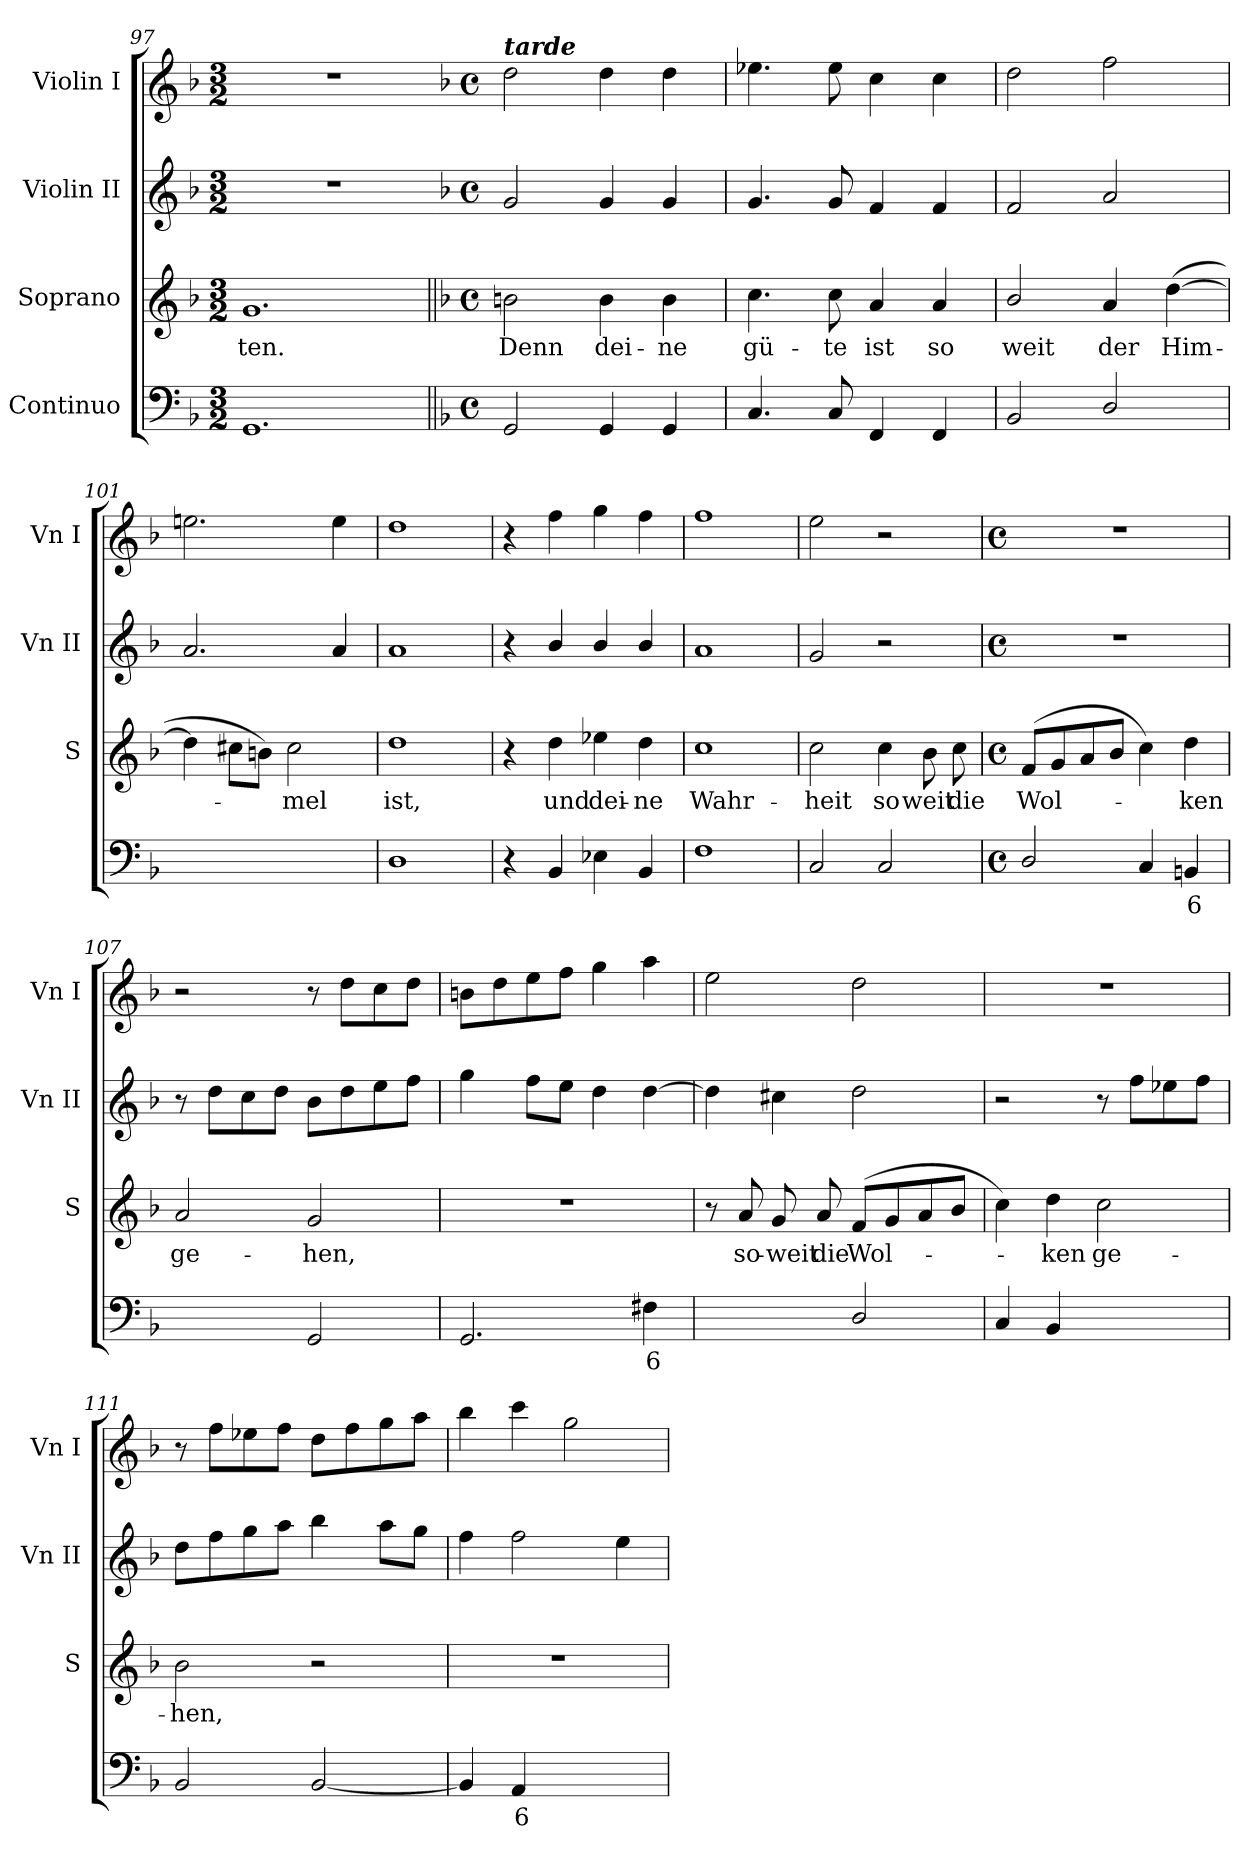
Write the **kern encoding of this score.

**kern	**text	**kern	**text	**kern	**kern
*part4	*part4	*part3	*part3	*part2	*part1
*staff4	*staff4	*staff3	*staff3	*staff2	*staff1
*I"Continuo	*	*I"Soprano	*	*I"Violin II	*I"Violin I
*	*	*I'S	*	*I'Vn II	*I'Vn I
*clefF4	*	*clefG2	*	*clefG2	*clefG2
*k[b-]	*	*k[b-]	*	*k[b-]	*k[b-]
*F:	*	*F:	*	*F:	*F:
*M3/2	*	*M3/2	*	*M3/2	*M3/2
=97	=97	=97	=97	=97	=97
!	!	!	!LO:LY:b	!	!
1.GG	.	1.g	-ten.	1.r	1.r
!!LO:LB:g=z
=98||	=98	=98||	=98	=98	=98
*	*	*	*	*k[b-]	*k[b-]
*	*	*	*	*F:	*F:
*M4/4	*	*M4/4	*	*M4/4	*M4/4
*met(c)	*	*met(c)	*	*met(c)	*met(c)
!	!	!	!	!	!LO:TX:a:Bi:t=tarde
!	!	!	!LO:LY:b	!	!
2GG	.	2bn	Denn	2g	2dd
!	!	!	!LO:LY:b	!	!
4GG	.	4b	dei-	4g	4dd
!	!	!	!LO:LY:b	!	!
4GG	.	4b	-ne	4g	4dd
=99	=99	=99	=99	=99	=99
!	!	!	!LO:LY:b	!	!
4.C	.	4.cc	gü-	4.g	4.ee-X
!	!	!	!LO:LY:b	!	!
8C	.	8cc	-te	8g	8ee-
!	!	!	!LO:LY:b	!	!
4FF	.	4a	ist	4f	4cc
!	!	!	!LO:LY:b	!	!
4FF	.	4a	so	4f	4cc
=100	=100	=100	=100	=100	=100
!	!	!	!LO:LY:b	!	!
2BB-	.	2b-/	weit	2f	2dd
!	!	!	!LO:LY:b	!	!
2D/	.	4a	der	2a	2ff
!	!	!	!LO:LY:b	!	!
.	.	(>[4dd	Him-	.	.
=101	=101	=101	=101	=101	=101
!	!LO:LY:b	!	!	!	!
[2AAyy	4	4dd]	.	2.a	2.een
.	.	8cc#XL	.	.	.
.	.	8bnJ)	.	.	.
!	!	!	!LO:LY:b	!	!
2AAyy]	.	2cc#	mel	.	.
.	.	.	.	4a	4ee
=102	=102	=102	=102	=102	=102
!	!	!	!LO:LY:b	!	!
1D	.	1dd	ist,	1a	1dd
=103	=103	=103	=103	=103	=103
4r	.	4r	.	4r	4r
!	!	!	!LO:LY:b	!	!
4BB-	.	4dd	und	4b-/	4ff
!	!	!	!LO:LY:b	!	!
4E-X	.	4ee-X	dei-	4b-/	4gg
!	!	!	!LO:LY:b	!	!
4BB-	.	4dd	-ne	4b-/	4ff
=104	=104	=104	=104	=104	=104
!	!	!	!LO:LY:b	!	!
1F	.	1cc	Wahr-	1a	1ff
=105	=105	=105	=105	=105	=105
!	!	!	!LO:LY:b	!	!
2C	.	2cc	-heit	2g	2ee
!	!	!	!LO:LY:b	!	!
2C	.	4cc	so	2r	2r
!	!	!	!LO:LY:b	!	!
.	.	8b-	weit	.	.
!	!	!	!LO:LY:b	!	!
.	.	8cc	die	.	.
!!LO:LB:g=z
=106	=106	=106	=106	=106	=106
*M4/4	*	*M4/4	*	*M4/4	*M4/4
*met(c)	*	*met(c)	*	*met(c)	*met(c)
!	!	!	!LO:LY:b	!	!
2D/	.	(<8fL	Wol-	1r	1r
.	.	8g	.	.	.
.	.	8a	.	.	.
.	.	8b-J	.	.	.
4C	.	4cc)	.	.	.
!	!LO:LY:b	!	!LO:LY:b	!	!
4BBn	6	4dd	ken	.	.
=107	=107	=107	=107	=107	=107
!	!LO:LY:b	!	!LO:LY:b	!	!
[4Dyy	4	2a	ge-	8r	2r
.	.	.	.	8ddL	.
4Dyy]	.	.	.	8cc	.
.	.	.	.	8ddJ	.
!	!	!	!LO:LY:b	!	!
2GG	.	2g	-hen,	8b-L	8r
.	.	.	.	8dd	8ddL
.	.	.	.	8ee	8cc
.	.	.	.	8ffJ	8ddJ
=108	=108	=108	=108	=108	=108
2.GG	.	1r	.	4gg	8bnL
.	.	.	.	.	8dd
.	.	.	.	8ffL	8ee
.	.	.	.	8eeJ	8ffJ
.	.	.	.	4dd	4gg
!	!LO:LY:b	!	!	!	!
4F#X	6	.	.	[4dd	4aa
=109	=109	=109	=109	=109	=109
!	!LO:LY:b	!	!	!	!
[4Ayy	4	8r	.	4dd]	2ee
!	!	!	!LO:LY:b	!	!
.	.	8a	so-	.	.
!	!	!	!LO:LY:b	!	!
4Ayy]	.	8g	-weit	4cc#X	.
!	!	!	!LO:LY:b	!	!
.	.	8a	die	.	.
!	!	!	!LO:LY:b	!	!
2D/	.	(<8fL	Wol-	2dd	2dd
.	.	8g	.	.	.
.	.	8a	.	.	.
.	.	8b-J	.	.	.
=110	=110	=110	=110	=110	=110
4C	.	4cc)	.	2r	1r
!	!	!	!LO:LY:b	!	!
4BB-	.	4dd	ken	.	.
!	!LO:LY:b	!	!LO:LY:b	!	!
[4Fyy	4	2cc	ge-	8r	.
.	.	.	.	8ffL	.
4Fyy]	.	.	.	8ee-X	.
.	.	.	.	8ffJ	.
!!LO:LB:g=z
=111	=111	=111	=111	=111	=111
!	!	!	!LO:LY:b	!	!
2BB-	.	2b-	-hen,	8ddL	8r
.	.	.	.	8ff	8ffL
.	.	.	.	8gg	8ee-X
.	.	.	.	8aaJ	8ffJ
[2BB-	.	2r	.	4bb-	8ddL
.	.	.	.	.	8ff
.	.	.	.	8aaL	8gg
.	.	.	.	8ggJ	8aaJ
=112	=112	=112	=112	=112	=112
4BB-]	.	1r	.	4ff	4bb-
!	!LO:LY:b	!	!	!	!
4AA	6	.	.	2ff	4ccc
!	!LO:LY:b	!	!	!	!
[4Cyy	4	.	.	.	2gg
4Cyy]	.	.	.	4ee	.
=	=	=	=	=	=
*-	*-	*-	*-	*-	*-
